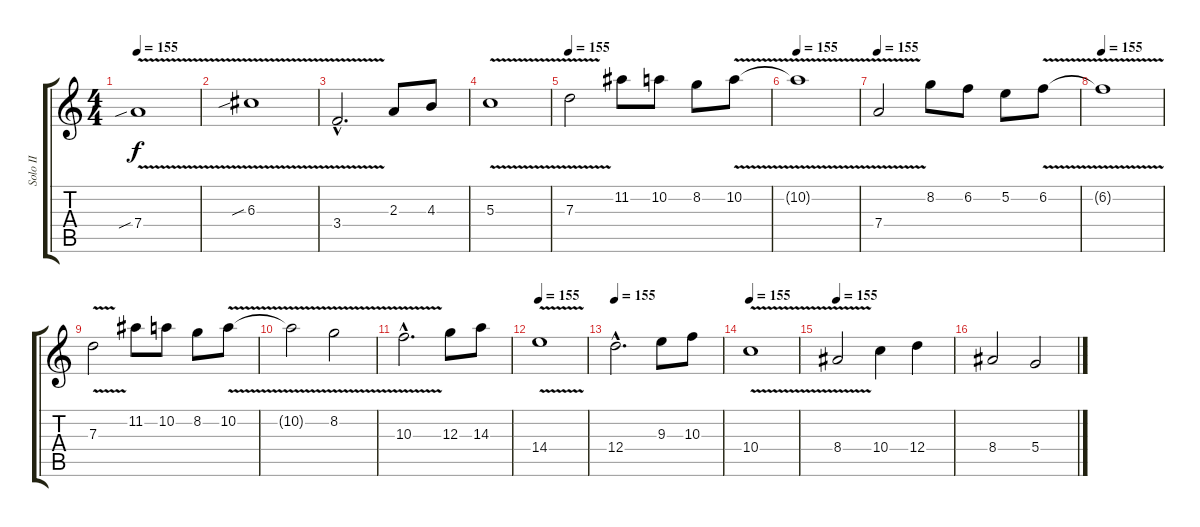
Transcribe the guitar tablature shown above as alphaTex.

\track ("Solo II" "Solo II") {instrument distortionguitar}
\staff {score tabs}
\tuning (E4 B3 G3 D3 A2 E2) {hide}
\ts (4 4)
\tempo 155
\clef g2
\ks c
7.4{v sib}.1{dy f} |
6.3{v sib}.1 |
3.4{v hac}.2{d} 2.3.8 4.3.8 |
5.3{v}.1 |
\tempo 155
7.3{v}.2 11.2.8 10.2.8 8.2.8 10.2{v}.8 |
\tempo 155
10.2{t}.1 |
\tempo 155
7.4{v}.2 8.2.8 6.2.8 5.2.8 6.2{v}.8 |
\tempo 155
6.2{t}.1 |
7.3{v}.2 11.2.8 10.2.8 8.2.8 10.2{v}.8 |
10.2{t}.2 8.2{v}.2 |
10.3{v hac}.2{d} 12.3.8 14.3.8 |
\tempo 155
14.4{v}.1 |
\tempo 155
12.4{hac}.2{d} 9.3.8 10.3.8 |
\tempo 155
10.4{v}.1 |
\tempo 155
8.4{v}.2 10.4.4 12.4.4 |
8.4.2 5.4.2
